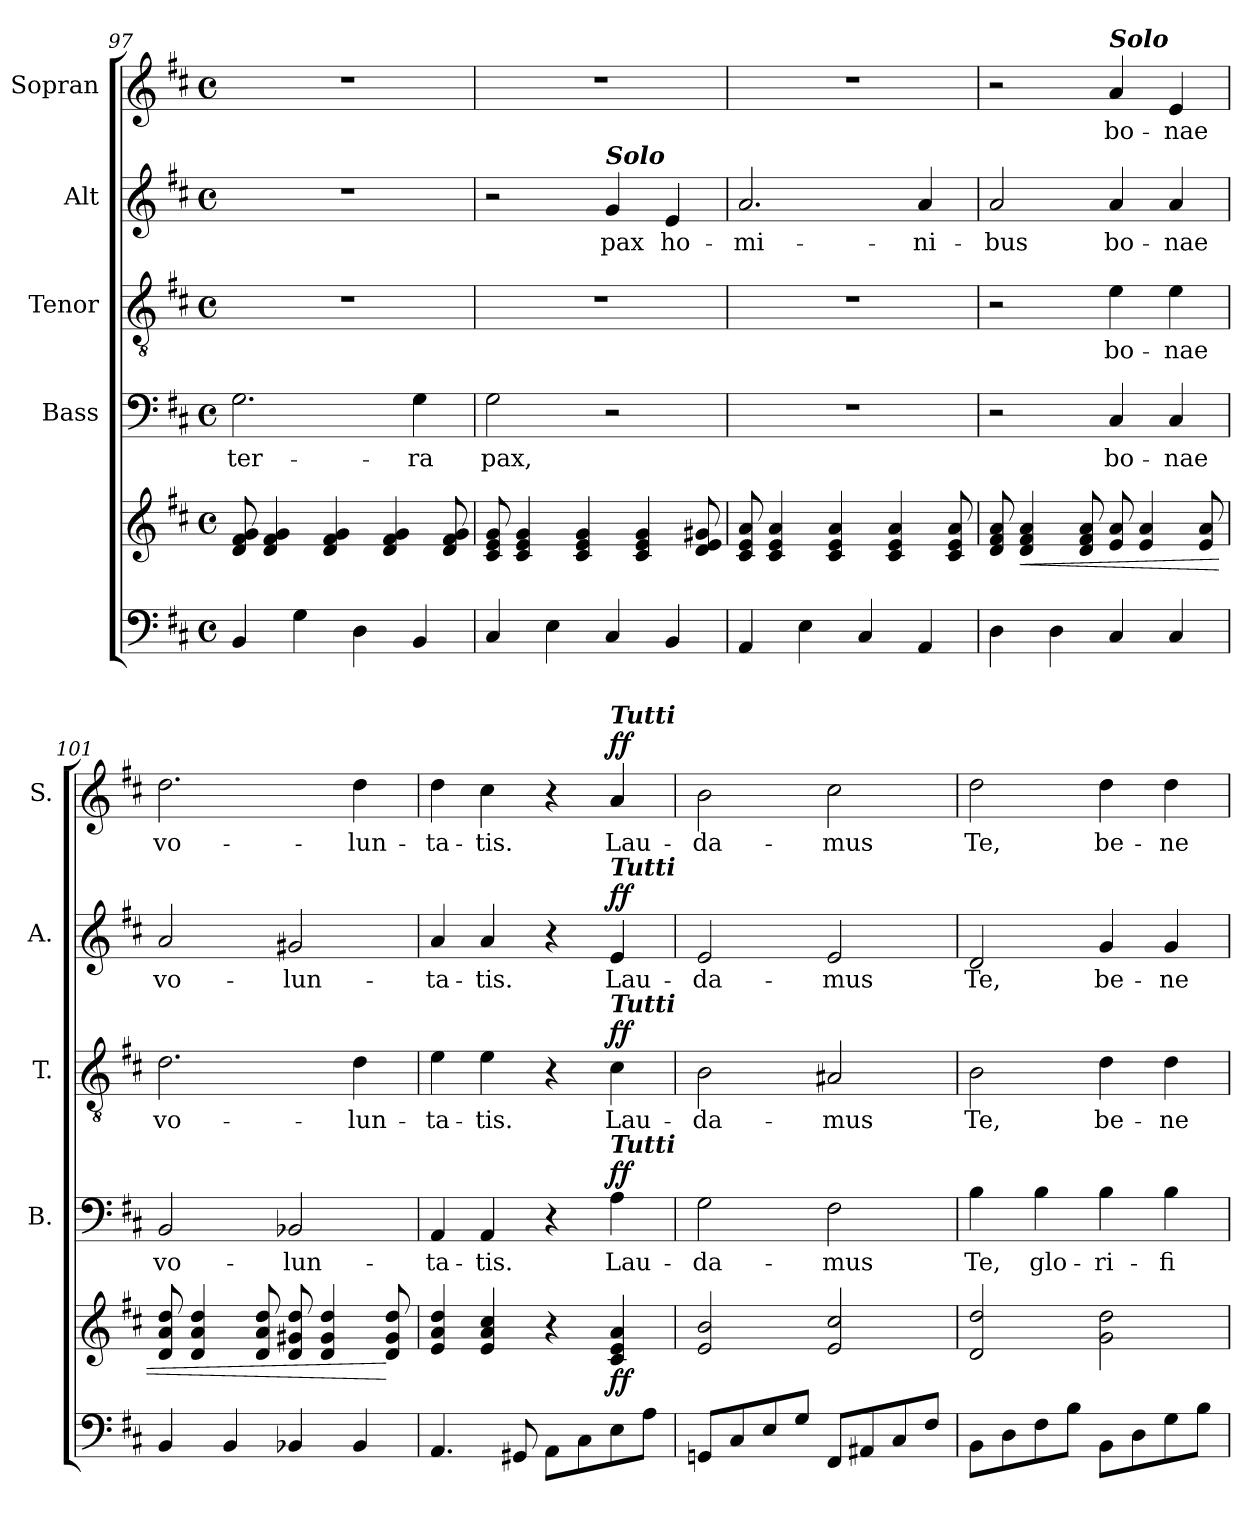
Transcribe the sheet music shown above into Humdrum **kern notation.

**kern	**kern	**dynam	**kern	**text	**dynam	**kern	**text	**dynam	**kern	**text	**dynam	**kern	**text	**dynam
*part5	*part5	*part5	*part4	*part4	*part4	*part3	*part3	*part3	*part2	*part2	*part2	*part1	*part1	*part1
*staff6	*staff5	*staff5/6	*staff4	*staff4	*staff4	*staff3	*staff3	*staff3	*staff2	*staff2	*staff2	*staff1	*staff1	*staff1
*	*	*	*I"Bass	*	*	*I"Tenor	*	*	*I"Alt	*	*	*I"Sopran	*	*
*	*	*	*I'B.	*	*	*I'T.	*	*	*I'A.	*	*	*I'S.	*	*
*clefF4	*clefG2	*	*clefF4	*	*	*clefGv2	*	*	*clefG2	*	*	*clefG2	*	*
*k[f#c#]	*k[f#c#]	*	*k[f#c#]	*	*	*k[f#c#]	*	*	*k[f#c#]	*	*	*k[f#c#]	*	*
*D:	*D:	*	*D:	*	*	*D:	*	*	*D:	*	*	*D:	*	*
*M4/4	*M4/4	*	*M4/4	*	*	*M4/4	*	*	*M4/4	*	*	*M4/4	*	*
*met(c)	*met(c)	*	*met(c)	*	*	*met(c)	*	*	*met(c)	*	*	*met(c)	*	*
=97	=97	=97	=97	=97	=97	=97	=97	=97	=97	=97	=97	=97	=97	=97
!	!	!	!	!LO:LY:b	!	!	!	!	!	!	!	!	!	!
4BB/	8d/ 8f#/ 8g/	.	2.G\	ter-	.	1r	.	.	1r	.	.	1r	.	.
.	4d/ 4f#/ 4g/	.	.	.	.	.	.	.	.	.	.	.	.	.
4G\	.	.	.	.	.	.	.	.	.	.	.	.	.	.
.	4d/ 4f#/ 4g/	.	.	.	.	.	.	.	.	.	.	.	.	.
4D\	.	.	.	.	.	.	.	.	.	.	.	.	.	.
.	4d/ 4f#/ 4g/	.	.	.	.	.	.	.	.	.	.	.	.	.
!	!	!	!	!LO:LY:b	!	!	!	!	!	!	!	!	!	!
4BB/	.	.	4G\	-ra	.	.	.	.	.	.	.	.	.	.
.	8d/ 8f#/ 8g/	.	.	.	.	.	.	.	.	.	.	.	.	.
=98	=98	=98	=98	=98	=98	=98	=98	=98	=98	=98	=98	=98	=98	=98
!	!	!	!	!LO:LY:b	!	!	!	!	!	!	!	!	!	!
4C#/	8c#/ 8e/ 8g/	.	2G\	pax,	.	1r	.	.	2r	.	.	1r	.	.
.	4c#/ 4e/ 4g/	.	.	.	.	.	.	.	.	.	.	.	.	.
4E\	.	.	.	.	.	.	.	.	.	.	.	.	.	.
.	4c#/ 4e/ 4g/	.	.	.	.	.	.	.	.	.	.	.	.	.
!	!	!	!	!	!	!	!	!	!LO:TX:a:Bi:t=Solo	!	!	!	!	!
!	!	!	!	!	!	!	!	!	!	!LO:LY:b	!	!	!	!
4C#/	.	.	2r	.	.	.	.	.	4g/	pax	.	.	.	.
.	4c#/ 4e/ 4g/	.	.	.	.	.	.	.	.	.	.	.	.	.
!	!	!	!	!	!	!	!	!	!	!LO:LY:b	!	!	!	!
4BB/	.	.	.	.	.	.	.	.	4e/	ho-	.	.	.	.
.	8d/ 8e/ 8g#X/	.	.	.	.	.	.	.	.	.	.	.	.	.
=99	=99	=99	=99	=99	=99	=99	=99	=99	=99	=99	=99	=99	=99	=99
!	!	!	!	!	!	!	!	!	!	!LO:LY:b	!	!	!	!
4AA/	8c#/ 8e/ 8a/	.	1r	.	.	1r	.	.	2.a/	-mi-	.	1r	.	.
.	4c#/ 4e/ 4a/	.	.	.	.	.	.	.	.	.	.	.	.	.
4E\	.	.	.	.	.	.	.	.	.	.	.	.	.	.
.	4c#/ 4e/ 4a/	.	.	.	.	.	.	.	.	.	.	.	.	.
4C#/	.	.	.	.	.	.	.	.	.	.	.	.	.	.
.	4c#/ 4e/ 4a/	.	.	.	.	.	.	.	.	.	.	.	.	.
!	!	!	!	!	!	!	!	!	!	!LO:LY:b	!	!	!	!
4AA/	.	.	.	.	.	.	.	.	4a/	-ni-	.	.	.	.
.	8c#/ 8e/ 8a/	.	.	.	.	.	.	.	.	.	.	.	.	.
!!LO:PB:g=z
=100	=100	=100	=100	=100	=100	=100	=100	=100	=100	=100	=100	=100	=100	=100
!	!	!	!	!	!	!	!	!	!	!LO:LY:b	!	!	!	!
4D\	8d/ 8f#/ 8a/	.	2r	.	.	2r	.	.	2a/	-bus	.	2r	.	.
!	!	!LO:HP:b	!	!	!	!	!	!	!	!	!	!	!	!
.	4d/ 4f#/ 4a/	<	.	.	.	.	.	.	.	.	.	.	.	.
4D\	.	.	.	.	.	.	.	.	.	.	.	.	.	.
.	8d/ 8f#/ 8a/	.	.	.	.	.	.	.	.	.	.	.	.	.
!	!	!	!	!	!	!	!	!	!	!	!	!LO:TX:a:Bi:t=Solo	!	!
!	!	!	!	!LO:LY:b	!	!	!LO:LY:b	!	!	!LO:LY:b	!	!	!LO:LY:b	!
4C#/	8e/ 8a/	.	4C#/	bo-	.	4e\	bo-	.	4a/	bo-	.	4a/	bo-	.
.	4e/ 4a/	.	.	.	.	.	.	.	.	.	.	.	.	.
!	!	!	!	!LO:LY:b	!	!	!LO:LY:b	!	!	!LO:LY:b	!	!	!LO:LY:b	!
4C#/	.	.	4C#/	-nae	.	4e\	-nae	.	4a/	-nae	.	4e/	-nae	.
.	8e/ 8a/	.	.	.	.	.	.	.	.	.	.	.	.	.
=101	=101	=101	=101	=101	=101	=101	=101	=101	=101	=101	=101	=101	=101	=101
!	!	!	!	!LO:LY:b	!	!	!LO:LY:b	!	!	!LO:LY:b	!	!	!LO:LY:b	!
4BB/	8d/ 8a/ 8dd/	.	2BB/	vo-	.	2.d\	vo-	.	2a/	vo-	.	2.dd\	vo-	.
.	4d/ 4a/ 4dd/	.	.	.	.	.	.	.	.	.	.	.	.	.
4BB/	.	.	.	.	.	.	.	.	.	.	.	.	.	.
.	8d/ 8a/ 8dd/	.	.	.	.	.	.	.	.	.	.	.	.	.
!	!	!	!	!LO:LY:b	!	!	!	!	!	!LO:LY:b	!	!	!	!
4BB-X/	8d/ 8g#X/ 8dd/	.	2BB-X/	-lun-	.	.	.	.	2g#X/	-lun-	.	.	.	.
.	4d/ 4g#/ 4dd/	.	.	.	.	.	.	.	.	.	.	.	.	.
!	!	!	!	!	!	!	!LO:LY:b	!	!	!	!	!	!LO:LY:b	!
4BB-/	.	.	.	.	.	4d\	-lun-	.	.	.	.	4dd\	-lun-	.
.	8d/ 8g#/ 8dd/	[	.	.	.	.	.	.	.	.	.	.	.	.
=102	=102	=102	=102	=102	=102	=102	=102	=102	=102	=102	=102	=102	=102	=102
!	!	!	!	!LO:LY:b	!	!	!LO:LY:b	!	!	!LO:LY:b	!	!	!LO:LY:b	!
4.AA/	4e/ 4a/ 4dd/	.	4AA/	-ta-	.	4e\	-ta-	.	4a/	-ta-	.	4dd\	-ta-	.
!	!	!	!	!LO:LY:b	!	!	!LO:LY:b	!	!	!LO:LY:b	!	!	!LO:LY:b	!
.	4e/ 4a/ 4cc#/	.	4AA/	-tis.	.	4e\	-tis.	.	4a/	-tis.	.	4cc#\	-tis.	.
8GG#X/	.	.	.	.	.	.	.	.	.	.	.	.	.	.
8AA\L	4r	.	4r	.	.	4r	.	.	4r	.	.	4r	.	.
8C#\	.	.	.	.	.	.	.	.	.	.	.	.	.	.
!	!	!	!	!	!	!	!	!	!	!	!	!LO:TX:a:Bi:t=Tutti	!	!
!	!	!	!	!	!	!	!	!	!LO:TX:a:Bi:t=Tutti	!	!	!	!	!
!	!	!	!	!	!	!LO:TX:a:Bi:t=Tutti	!	!	!	!	!	!	!	!
!	!	!	!LO:TX:a:Bi:t=Tutti	!	!	!	!	!	!	!	!	!	!	!
!	!	!LO:DY:b	!	!LO:LY:b	!LO:DY:a	!	!LO:LY:b	!LO:DY:a	!	!LO:LY:b	!LO:DY:a	!	!LO:LY:b	!LO:DY:a
8E\	4c#/ 4e/ 4a/	ff	4A\	Lau-	ff	4c#\	Lau-	ff	4e/	Lau-	ff	4a/	Lau-	ff
8A\J	.	.	.	.	.	.	.	.	.	.	.	.	.	.
=103	=103	=103	=103	=103	=103	=103	=103	=103	=103	=103	=103	=103	=103	=103
!	!	!	!	!LO:LY:b	!	!	!LO:LY:b	!	!	!LO:LY:b	!	!	!LO:LY:b	!
8GGn/L	2e/ 2b/	.	2G\	-da-	.	2B\	-da-	.	2e/	-da-	.	2b\	-da-	.
8C#/	.	.	.	.	.	.	.	.	.	.	.	.	.	.
8E/	.	.	.	.	.	.	.	.	.	.	.	.	.	.
8G/J	.	.	.	.	.	.	.	.	.	.	.	.	.	.
!	!	!	!	!LO:LY:b	!	!	!LO:LY:b	!	!	!LO:LY:b	!	!	!LO:LY:b	!
8FF#/L	2e/ 2cc#/	.	2F#\	-mus	.	2A#X/	-mus	.	2e/	-mus	.	2cc#\	-mus	.
8AA#X/	.	.	.	.	.	.	.	.	.	.	.	.	.	.
8C#/	.	.	.	.	.	.	.	.	.	.	.	.	.	.
8F#/J	.	.	.	.	.	.	.	.	.	.	.	.	.	.
=104	=104	=104	=104	=104	=104	=104	=104	=104	=104	=104	=104	=104	=104	=104
!	!	!	!	!LO:LY:b	!	!	!LO:LY:b	!	!	!LO:LY:b	!	!	!LO:LY:b	!
8BB\L	2d/ 2dd/	.	4B\	Te,	.	2B\	Te,	.	2d/	Te,	.	2dd\	Te,	.
8D\	.	.	.	.	.	.	.	.	.	.	.	.	.	.
!	!	!	!	!LO:LY:b	!	!	!	!	!	!	!	!	!	!
8F#\	.	.	4B\	glo-	.	.	.	.	.	.	.	.	.	.
8B\J	.	.	.	.	.	.	.	.	.	.	.	.	.	.
!	!	!	!	!LO:LY:b	!	!	!LO:LY:b	!	!	!LO:LY:b	!	!	!LO:LY:b	!
8BB\L	2g\ 2dd\	.	4B\	-ri-	.	4d\	be-	.	4g/	be-	.	4dd\	be-	.
8D\	.	.	.	.	.	.	.	.	.	.	.	.	.	.
!	!	!	!	!LO:LY:b	!	!	!LO:LY:b	!	!	!LO:LY:b	!	!	!LO:LY:b	!
8G\	.	.	4B\	-fi-	.	4d\	-ne-	.	4g/	-ne-	.	4dd\	-ne-	.
8B\J	.	.	.	.	.	.	.	.	.	.	.	.	.	.
=	=	=	=	=	=	=	=	=	=	=	=	=	=	=
*-	*-	*-	*-	*-	*-	*-	*-	*-	*-	*-	*-	*-	*-	*-
